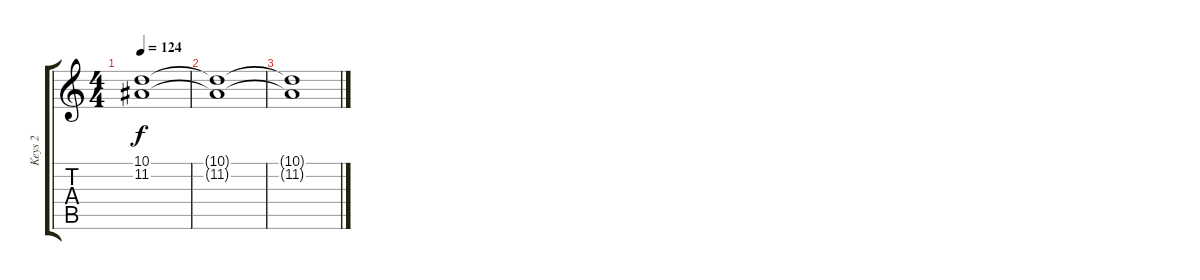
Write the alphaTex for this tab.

\track ("Keys 2" "Keys 2") {instrument pad7halo}
\staff {score tabs}
\tuning (E4 B3 G3 D3 A2 E2) {hide}
\ts (4 4)
\tempo 124
\clef g2
\ks c
(10.1{t} 11.2{t}).1{dy f} |
(10.1{t} 11.2{t}).1 |
(10.1{t} 11.2{t}).1
